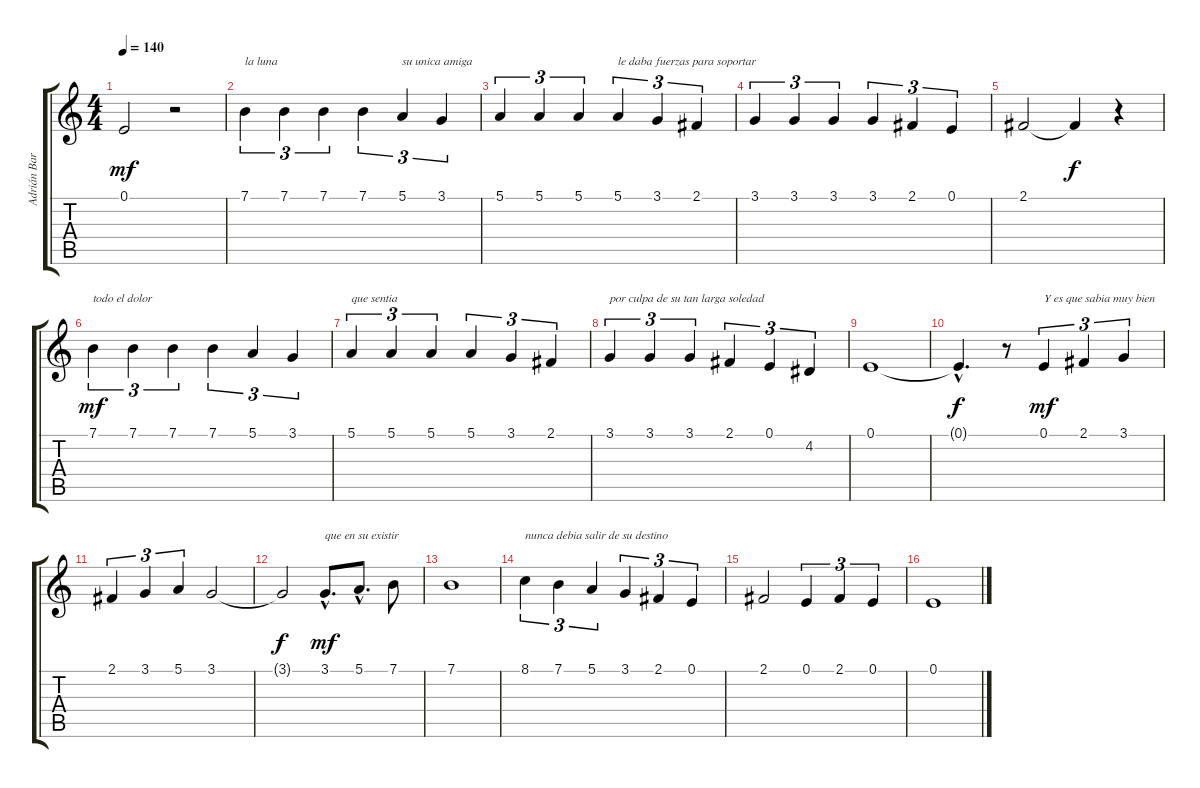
\track ("Adrián Barilari" "Adrián Bar") {instrument synthvoice}
\staff {score tabs}
\tuning (E4 B3 G3 D3 A2 E2) {hide}
\ts (4 4)
\tempo 140
\clef g2
\ks c
0.1.2{dy mf} r.2 |
7.1.4{tu (3 2) txt "la luna"} 7.1.4{tu (3 2)} 7.1.4{tu (3 2)} 7.1.4{tu (3 2)} 5.1.4{tu (3 2) txt "su unica amiga"} 3.1.4{tu (3 2)} |
5.1.4{tu (3 2)} 5.1.4{tu (3 2)} 5.1.4{tu (3 2)} 5.1.4{tu (3 2) txt "le daba fuerzas para soportar"} 3.1.4{tu (3 2)} 2.1.4{tu (3 2)} |
3.1.4{tu (3 2)} 3.1.4{tu (3 2)} 3.1.4{tu (3 2)} 3.1.4{tu (3 2)} 2.1.4{tu (3 2)} 0.1.4{tu (3 2)} |
2.1.2 2.1{t}.4{dy f} r.4 |
7.1.4{tu (3 2) txt "todo el dolor " dy mf} 7.1.4{tu (3 2)} 7.1.4{tu (3 2)} 7.1.4{tu (3 2)} 5.1.4{tu (3 2)} 3.1.4{tu (3 2)} |
5.1.4{tu (3 2) txt "que sentia"} 5.1.4{tu (3 2)} 5.1.4{tu (3 2)} 5.1.4{tu (3 2)} 3.1.4{tu (3 2)} 2.1.4{tu (3 2)} |
3.1.4{tu (3 2) txt "por culpa de su tan larga soledad"} 3.1.4{tu (3 2)} 3.1.4{tu (3 2)} 2.1.4{tu (3 2)} 0.1.4{tu (3 2)} 4.2.4{tu (3 2)} |
0.1.1 |
0.1{hac t}.4{d dy f} r.8 0.1.4{tu (3 2) txt "Y es que sabia muy bien" dy mf} 2.1.4{tu (3 2)} 3.1.4{tu (3 2)} |
2.1.4{tu (3 2)} 3.1.4{tu (3 2)} 5.1.4{tu (3 2)} 3.1.2 |
3.1{t}.2{dy f} 3.1{hac}.8{d txt "que en su existir" dy mf} 5.1{hac}.8{d} 7.1.8 |
7.1.1 |
8.1.4{tu (3 2) txt "nunca debia salir de su destino"} 7.1.4{tu (3 2)} 5.1.4{tu (3 2)} 3.1.4{tu (3 2)} 2.1.4{tu (3 2)} 0.1.4{tu (3 2)} |
2.1.2 0.1.4{tu (3 2)} 2.1.4{tu (3 2)} 0.1.4{tu (3 2)} |
0.1.1
